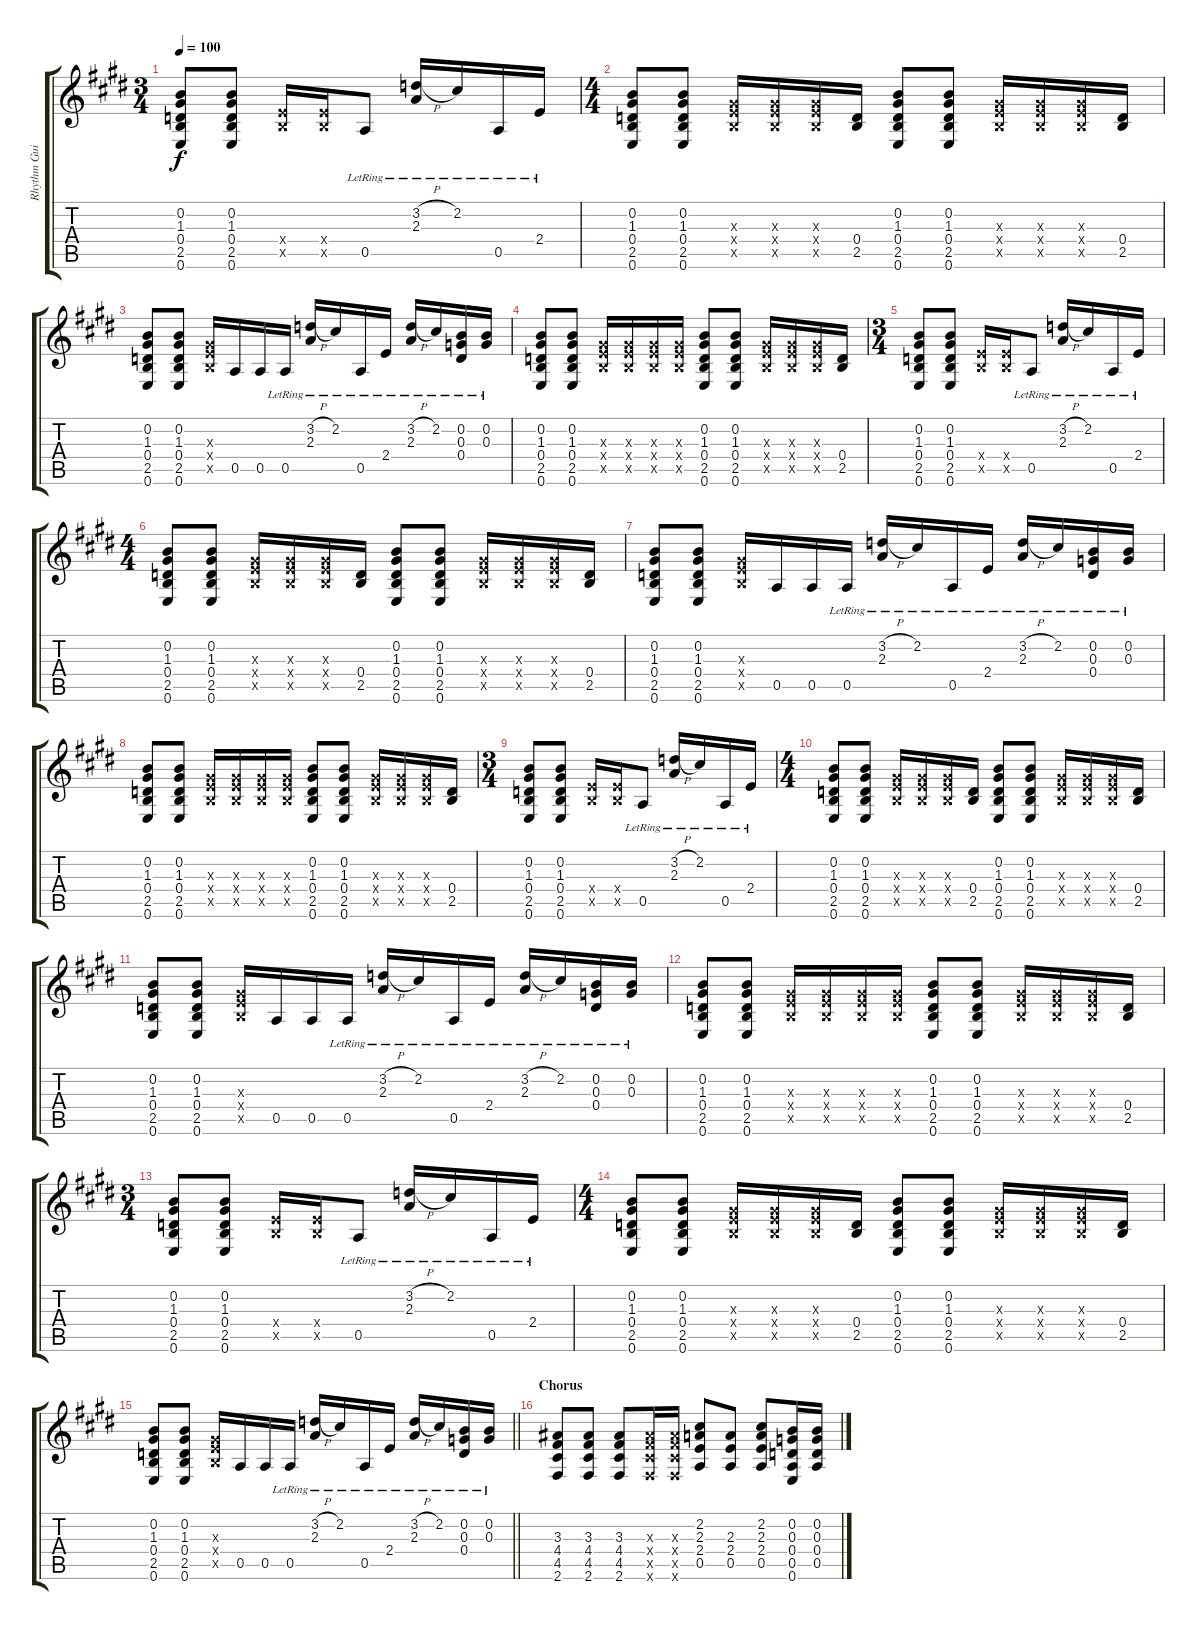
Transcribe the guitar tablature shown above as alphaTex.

\track ("Rhythm Guitar" "Rhythm Gui") {instrument electricguitarclean}
\staff {score tabs}
\tuning (E4 B3 G3 D3 A2 E2) {hide}
\ts (3 4)
\tempo 100
\clef g2
\ks e
(0.2 1.3 0.4 2.5 0.6).8{dy f} (0.2 1.3 0.4 2.5 0.6).8 (2.4{x} 2.5{x}).16 (2.4{x} 2.5{x}).16 0.5{lr}.8 (3.2{h lr} 2.3{lr}).16 2.2{lr}.16 0.5{lr}.16 2.4{lr}.16 |
\ts (4 4)
(0.2 1.3 0.4 2.5 0.6).8 (0.2 1.3 0.4 2.5 0.6).8 (1.3{x} 2.4{x} 2.5{x}).16 (1.3{x} 2.4{x} 2.5{x}).16 (1.3{x} 2.4{x} 2.5{x}).16 (0.4 2.5).16 (0.2 1.3 0.4 2.5 0.6).8 (0.2 1.3 0.4 2.5 0.6).8 (1.3{x} 2.4{x} 2.5{x}).16 (1.3{x} 2.4{x} 2.5{x}).16 (1.3{x} 2.4{x} 2.5{x}).16 (0.4 2.5).16 |
(0.2 1.3 0.4 2.5 0.6).8 (0.2 1.3 0.4 2.5 0.6).8 (1.3{x} 2.4{x} 2.5{x}).16 0.5.16 0.5.16 0.5{lr}.16 (3.2{h lr} 2.3{lr}).16 2.2{lr}.16 0.5{lr}.16 2.4{lr}.16 (3.2{h lr} 2.3{lr}).16 2.2{lr}.16 (0.2{lr} 0.3{lr} 0.4{lr}).16 (0.2{lr} 0.3{lr}).16 |
(0.2 1.3 0.4 2.5 0.6).8 (0.2 1.3 0.4 2.5 0.6).8 (1.3{x} 2.4{x} 2.5{x}).16 (1.3{x} 2.4{x} 2.5{x}).16 (1.3{x} 2.4{x} 2.5{x}).16 (1.3{x} 2.4{x} 2.5{x}).16 (0.2 1.3 0.4 2.5 0.6).8 (0.2 1.3 0.4 2.5 0.6).8 (1.3{x} 2.4{x} 2.5{x}).16 (1.3{x} 2.4{x} 2.5{x}).16 (1.3{x} 2.4{x} 2.5{x}).16 (0.4 2.5).16 |
\ts (3 4)
(0.2 1.3 0.4 2.5 0.6).8 (0.2 1.3 0.4 2.5 0.6).8 (2.4{x} 2.5{x}).16 (2.4{x} 2.5{x}).16 0.5{lr}.8 (3.2{h lr} 2.3{lr}).16 2.2{lr}.16 0.5{lr}.16 2.4{lr}.16 |
\ts (4 4)
(0.2 1.3 0.4 2.5 0.6).8 (0.2 1.3 0.4 2.5 0.6).8 (1.3{x} 2.4{x} 2.5{x}).16 (1.3{x} 2.4{x} 2.5{x}).16 (1.3{x} 2.4{x} 2.5{x}).16 (0.4 2.5).16 (0.2 1.3 0.4 2.5 0.6).8 (0.2 1.3 0.4 2.5 0.6).8 (1.3{x} 2.4{x} 2.5{x}).16 (1.3{x} 2.4{x} 2.5{x}).16 (1.3{x} 2.4{x} 2.5{x}).16 (0.4 2.5).16 |
(0.2 1.3 0.4 2.5 0.6).8 (0.2 1.3 0.4 2.5 0.6).8 (1.3{x} 2.4{x} 2.5{x}).16 0.5.16 0.5.16 0.5{lr}.16 (3.2{h lr} 2.3{lr}).16 2.2{lr}.16 0.5{lr}.16 2.4{lr}.16 (3.2{h lr} 2.3{lr}).16 2.2{lr}.16 (0.2{lr} 0.3{lr} 0.4{lr}).16 (0.2{lr} 0.3{lr}).16 |
(0.2 1.3 0.4 2.5 0.6).8 (0.2 1.3 0.4 2.5 0.6).8 (1.3{x} 2.4{x} 2.5{x}).16 (1.3{x} 2.4{x} 2.5{x}).16 (1.3{x} 2.4{x} 2.5{x}).16 (1.3{x} 2.4{x} 2.5{x}).16 (0.2 1.3 0.4 2.5 0.6).8 (0.2 1.3 0.4 2.5 0.6).8 (1.3{x} 2.4{x} 2.5{x}).16 (1.3{x} 2.4{x} 2.5{x}).16 (1.3{x} 2.4{x} 2.5{x}).16 (0.4 2.5).16 |
\ts (3 4)
(0.2 1.3 0.4 2.5 0.6).8 (0.2 1.3 0.4 2.5 0.6).8 (2.4{x} 2.5{x}).16 (2.4{x} 2.5{x}).16 0.5{lr}.8 (3.2{h lr} 2.3{lr}).16 2.2{lr}.16 0.5{lr}.16 2.4{lr}.16 |
\ts (4 4)
(0.2 1.3 0.4 2.5 0.6).8 (0.2 1.3 0.4 2.5 0.6).8 (1.3{x} 2.4{x} 2.5{x}).16 (1.3{x} 2.4{x} 2.5{x}).16 (1.3{x} 2.4{x} 2.5{x}).16 (0.4 2.5).16 (0.2 1.3 0.4 2.5 0.6).8 (0.2 1.3 0.4 2.5 0.6).8 (1.3{x} 2.4{x} 2.5{x}).16 (1.3{x} 2.4{x} 2.5{x}).16 (1.3{x} 2.4{x} 2.5{x}).16 (0.4 2.5).16 |
(0.2 1.3 0.4 2.5 0.6).8 (0.2 1.3 0.4 2.5 0.6).8 (1.3{x} 2.4{x} 2.5{x}).16 0.5.16 0.5.16 0.5{lr}.16 (3.2{h lr} 2.3{lr}).16 2.2{lr}.16 0.5{lr}.16 2.4{lr}.16 (3.2{h lr} 2.3{lr}).16 2.2{lr}.16 (0.2{lr} 0.3{lr} 0.4{lr}).16 (0.2{lr} 0.3{lr}).16 |
(0.2 1.3 0.4 2.5 0.6).8 (0.2 1.3 0.4 2.5 0.6).8 (1.3{x} 2.4{x} 2.5{x}).16 (1.3{x} 2.4{x} 2.5{x}).16 (1.3{x} 2.4{x} 2.5{x}).16 (1.3{x} 2.4{x} 2.5{x}).16 (0.2 1.3 0.4 2.5 0.6).8 (0.2 1.3 0.4 2.5 0.6).8 (1.3{x} 2.4{x} 2.5{x}).16 (1.3{x} 2.4{x} 2.5{x}).16 (1.3{x} 2.4{x} 2.5{x}).16 (0.4 2.5).16 |
\ts (3 4)
(0.2 1.3 0.4 2.5 0.6).8 (0.2 1.3 0.4 2.5 0.6).8 (2.4{x} 2.5{x}).16 (2.4{x} 2.5{x}).16 0.5{lr}.8 (3.2{h lr} 2.3{lr}).16 2.2{lr}.16 0.5{lr}.16 2.4{lr}.16 |
\ts (4 4)
(0.2 1.3 0.4 2.5 0.6).8 (0.2 1.3 0.4 2.5 0.6).8 (1.3{x} 2.4{x} 2.5{x}).16 (1.3{x} 2.4{x} 2.5{x}).16 (1.3{x} 2.4{x} 2.5{x}).16 (0.4 2.5).16 (0.2 1.3 0.4 2.5 0.6).8 (0.2 1.3 0.4 2.5 0.6).8 (1.3{x} 2.4{x} 2.5{x}).16 (1.3{x} 2.4{x} 2.5{x}).16 (1.3{x} 2.4{x} 2.5{x}).16 (0.4 2.5).16 |
\barLineRight lightlight
(0.2 1.3 0.4 2.5 0.6).8 (0.2 1.3 0.4 2.5 0.6).8 (1.3{x} 2.4{x} 2.5{x}).16 0.5.16 0.5.16 0.5{lr}.16 (3.2{h lr} 2.3{lr}).16 2.2{lr}.16 0.5{lr}.16 2.4{lr}.16 (3.2{h lr} 2.3{lr}).16 2.2{lr}.16 (0.2{lr} 0.3{lr} 0.4{lr}).16 (0.2{lr} 0.3{lr}).16 |
\section ("" "Chorus")
(3.3 4.4 4.5 2.6).8 (3.3 4.4 4.5 2.6).8 (3.3 4.4 4.5 2.6).8 (3.3{x} 4.4{x} 4.5{x} 2.6{x}).16 (3.3{x} 4.4{x} 4.5{x} 2.6{x}).16 (2.2 2.3 2.4 0.5).8 (2.3 2.4 0.5).8 (2.2 2.3 2.4 0.5).8 (0.2 0.3 0.4 0.5 0.6).16 (0.2 0.3 0.4 0.5).16
